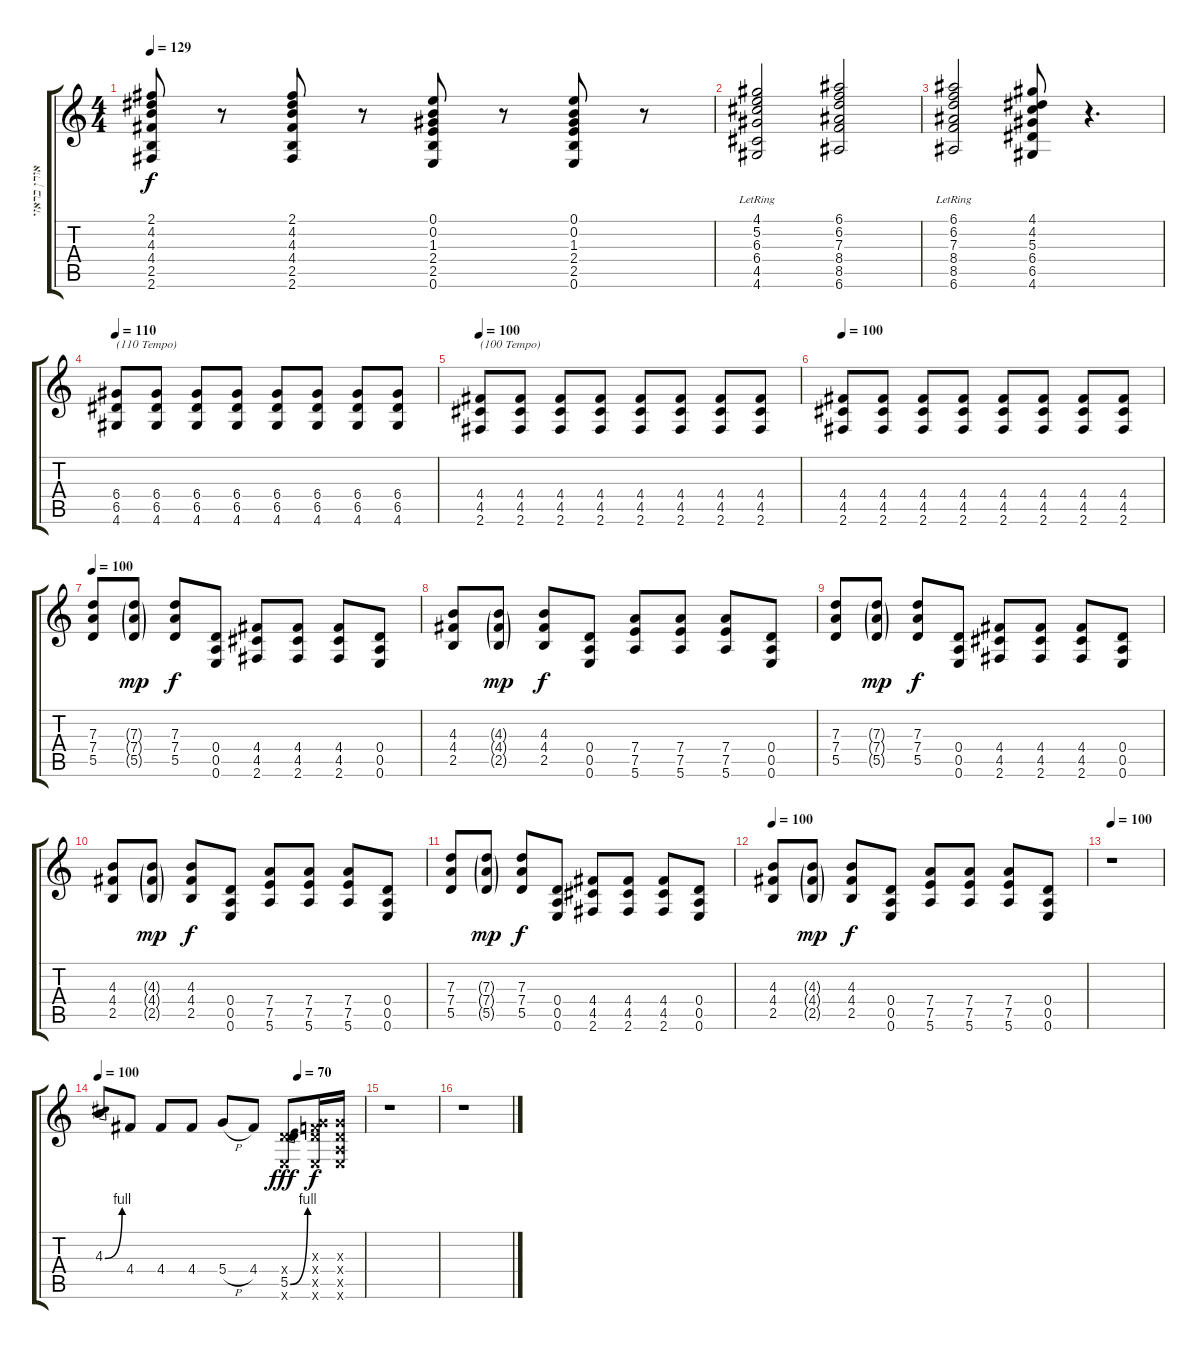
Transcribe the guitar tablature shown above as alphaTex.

\track ("אורן בראזילאי - גיטרה" "אורן בראזי") {instrument overdrivenguitar}
\staff {score tabs}
\tuning (E4 B3 G3 D3 A2 E2) {hide}
\ts (4 4)
\tempo 129
\clef g2
\ks c
(2.1 4.2 4.3 4.4 2.5 2.6).8{dy f} r.8 (2.1 4.2 4.3 4.4 2.5 2.6).8 r.8 (0.1 0.2 1.3 2.4 2.5 0.6).8 r.8 (0.1 0.2 1.3 2.4 2.5 0.6).8 r.8 |
(4.1{lr} 5.2{lr} 6.3{lr} 6.4{lr} 4.5{lr} 4.6{lr}).2 (6.1 6.2 7.3 8.4 8.5 6.6).2 |
(6.1{lr} 6.2{lr} 7.3{lr} 8.4{lr} 8.5{lr} 6.6{lr}).2 (4.1 4.2 5.3 6.4 6.5 4.6).8 r.4{d} |
\tempo 110
(6.4 6.5 4.6).8{txt "(110 Tempo) " volume 12 instrument distortionguitar} (6.4 6.5 4.6).8 (6.4 6.5 4.6).8 (6.4 6.5 4.6).8 (6.4 6.5 4.6).8 (6.4 6.5 4.6).8 (6.4 6.5 4.6).8 (6.4 6.5 4.6).8 |
\tempo 100
(4.4 4.5 2.6).8{txt "(100 Tempo)"} (4.4 4.5 2.6).8 (4.4 4.5 2.6).8 (4.4 4.5 2.6).8 (4.4 4.5 2.6).8 (4.4 4.5 2.6).8 (4.4 4.5 2.6).8 (4.4 4.5 2.6).8 |
\tempo 100
(4.4 4.5 2.6).8 (4.4 4.5 2.6).8 (4.4 4.5 2.6).8 (4.4 4.5 2.6).8 (4.4 4.5 2.6).8 (4.4 4.5 2.6).8 (4.4 4.5 2.6).8 (4.4 4.5 2.6).8 |
\tempo 100
(7.3 7.4 5.5).8 (7.3{g} 7.4{g} 5.5{g}).8{dy mp} (7.3 7.4 5.5).8{dy f} (0.4 0.5 0.6).8 (4.4 4.5 2.6).8 (4.4 4.5 2.6).8 (4.4 4.5 2.6).8 (0.4 0.5 0.6).8 |
(4.3 4.4 2.5).8 (4.3{g} 4.4{g} 2.5{g}).8{dy mp} (4.3 4.4 2.5).8{dy f} (0.4 0.5 0.6).8 (7.4 7.5 5.6).8 (7.4 7.5 5.6).8 (7.4 7.5 5.6).8 (0.4 0.5 0.6).8 |
(7.3 7.4 5.5).8 (7.3{g} 7.4{g} 5.5{g}).8{dy mp} (7.3 7.4 5.5).8{dy f} (0.4 0.5 0.6).8 (4.4 4.5 2.6).8 (4.4 4.5 2.6).8 (4.4 4.5 2.6).8 (0.4 0.5 0.6).8 |
(4.3 4.4 2.5).8 (4.3{g} 4.4{g} 2.5{g}).8{dy mp} (4.3 4.4 2.5).8{dy f} (0.4 0.5 0.6).8 (7.4 7.5 5.6).8 (7.4 7.5 5.6).8 (7.4 7.5 5.6).8 (0.4 0.5 0.6).8 |
(7.3 7.4 5.5).8 (7.3{g} 7.4{g} 5.5{g}).8{dy mp} (7.3 7.4 5.5).8{dy f} (0.4 0.5 0.6).8 (4.4 4.5 2.6).8 (4.4 4.5 2.6).8 (4.4 4.5 2.6).8 (0.4 0.5 0.6).8 |
\tempo 100
(4.3 4.4 2.5).8 (4.3{g} 4.4{g} 2.5{g}).8{dy mp} (4.3 4.4 2.5).8{dy f} (0.4 0.5 0.6).8 (7.4 7.5 5.6).8 (7.4 7.5 5.6).8 (7.4 7.5 5.6).8 (0.4 0.5 0.6).8 |
\tempo 100
r.1 |
\tempo 100
\tempo (70 0.75)
4.3{be (bend 0 0 60 4)}.8{volume 13} 4.4.8 4.4.8 4.4.8 5.4{h}.8 4.4.8 (0.4{x} 5.5{be (bend 0 0 60 4)} 0.6{x}).8{dy fff volume 11} (0.3{x} 0.4{x} 8.5{x} 0.6{x}).16{dy f} (0.3{x} 0.4{x} 0.5{x} 0.6{x}).16 |
r.1 |
r.1
